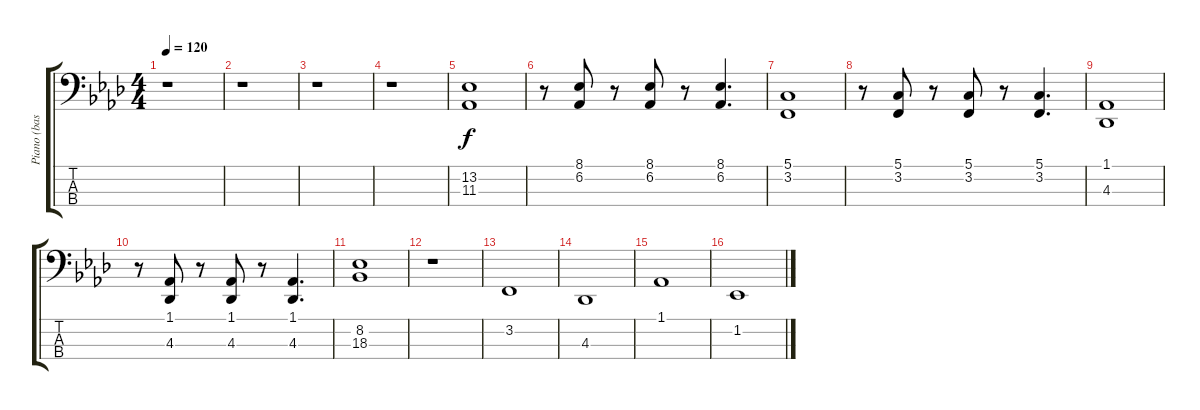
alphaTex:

\track ("Piano (bass)" "Piano (bas") {instrument acousticgrandpiano}
\staff {score tabs}
\tuning (G2 D2 A1 E1) {hide}
\ts (4 4)
\tempo 120
\clef f4
\ks ab
r.1{dy f} |
r.1 |
r.1 |
r.1 |
(13.2 11.3).1 |
r.8 (8.1 6.2).8 r.8 (8.1 6.2).8 r.8 (8.1 6.2).4{d} |
(5.1 3.2).1 |
r.8 (5.1 3.2).8 r.8 (5.1 3.2).8 r.8 (5.1 3.2).4{d} |
(1.1 4.3).1 |
r.8 (1.1 4.3).8 r.8 (1.1 4.3).8 r.8 (1.1 4.3).4{d} |
(8.2 18.3).1 |
r.1 |
3.2.1 |
4.3.1 |
1.1.1 |
1.2.1
